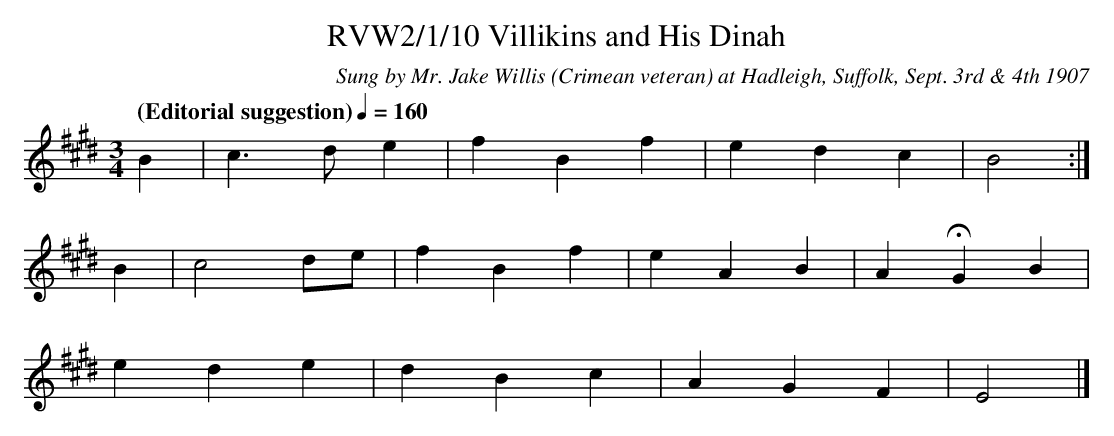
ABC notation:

X:1
T:RVW2/1/10 Villikins and His Dinah
C:Sung by Mr. Jake Willis (Crimean veteran) at Hadleigh, Suffolk, Sept. 3rd & 4th 1907
L:1/4
M:3/4
Q:"(Editorial suggestion)"1/4=160
K:E
B | c3/2 d/ e | f B f | e d c | B2 :|
B | c2 d/e/ | f B f | e A B |A HG B |
e d e | d B c | A G F | E2 |]
